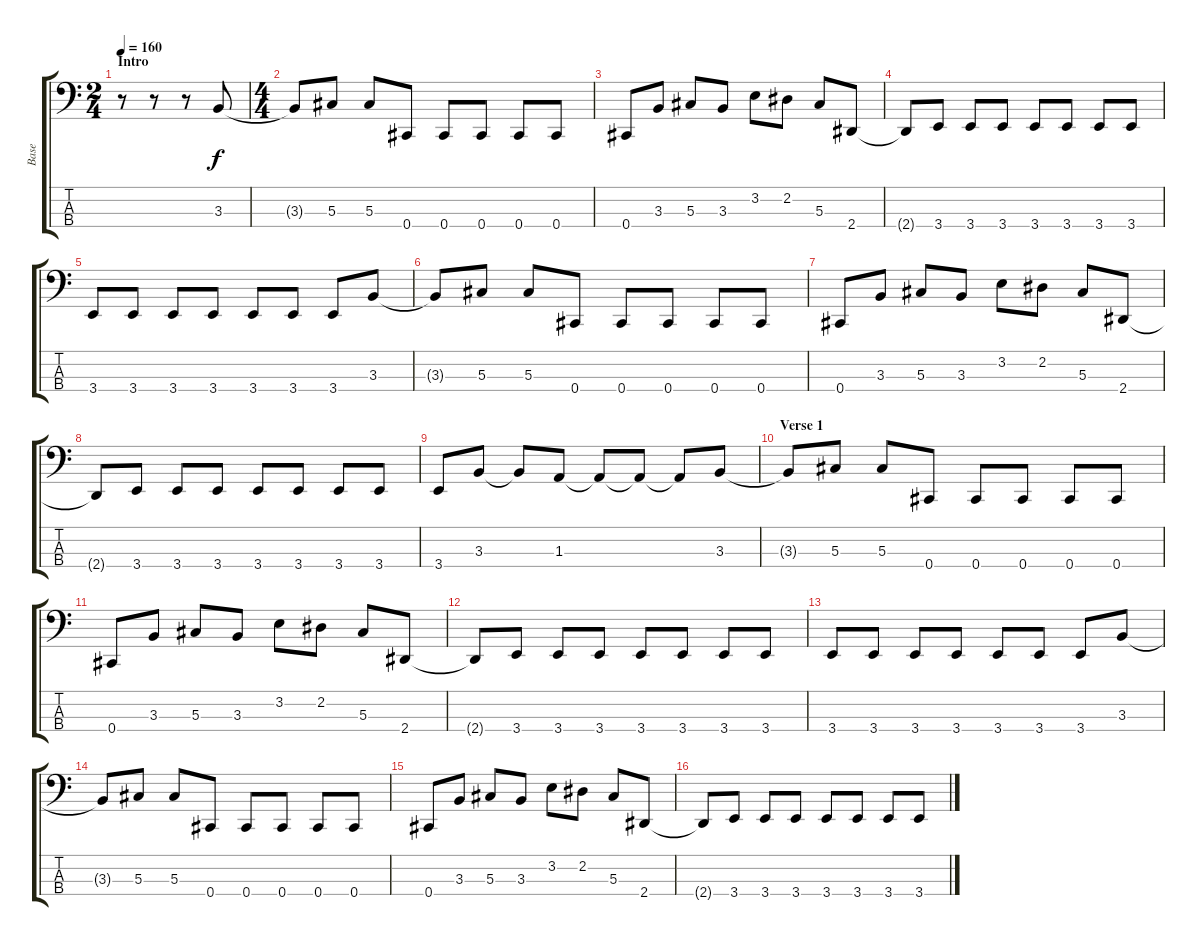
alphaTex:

\track ("Base" "Base") {instrument electricbasspick}
\staff {score tabs}
\tuning (Gb2 Db2 Ab1 Db1) {hide}
\ts (2 4)
\section ("" "Intro")
\tempo 160
\clef f4
\ks c
r.8{dy f instrument electricbasspick} r.8 r.8 3.3.8 |
\ts (4 4)
3.3{t}.8 5.3.8 5.3.8 0.4.8 0.4.8 0.4.8 0.4.8 0.4.8 |
0.4.8 3.3.8 5.3.8 3.3.8 3.2.8 2.2.8 5.3.8 2.4.8 |
2.4{t}.8 3.4.8 3.4.8 3.4.8 3.4.8 3.4.8 3.4.8 3.4.8 |
3.4.8 3.4.8 3.4.8 3.4.8 3.4.8 3.4.8 3.4.8 3.3.8 |
3.3{t}.8 5.3.8 5.3.8 0.4.8 0.4.8 0.4.8 0.4.8 0.4.8 |
0.4.8 3.3.8 5.3.8 3.3.8 3.2.8 2.2.8 5.3.8 2.4.8 |
2.4{t}.8 3.4.8 3.4.8 3.4.8 3.4.8 3.4.8 3.4.8 3.4.8 |
3.4.8 3.3.8 3.3{t}.8 1.3.8 1.3{t}.8 1.3{t}.8 1.3{t}.8 3.3.8 |
\section ("" "Verse 1")
3.3{t}.8 5.3.8 5.3.8 0.4.8 0.4.8 0.4.8 0.4.8 0.4.8 |
0.4.8 3.3.8 5.3.8 3.3.8 3.2.8 2.2.8 5.3.8 2.4.8 |
2.4{t}.8 3.4.8 3.4.8 3.4.8 3.4.8 3.4.8 3.4.8 3.4.8 |
3.4.8 3.4.8 3.4.8 3.4.8 3.4.8 3.4.8 3.4.8 3.3.8 |
3.3{t}.8 5.3.8 5.3.8 0.4.8 0.4.8 0.4.8 0.4.8 0.4.8 |
0.4.8 3.3.8 5.3.8 3.3.8 3.2.8 2.2.8 5.3.8 2.4.8 |
2.4{t}.8 3.4.8 3.4.8 3.4.8 3.4.8 3.4.8 3.4.8 3.4.8
